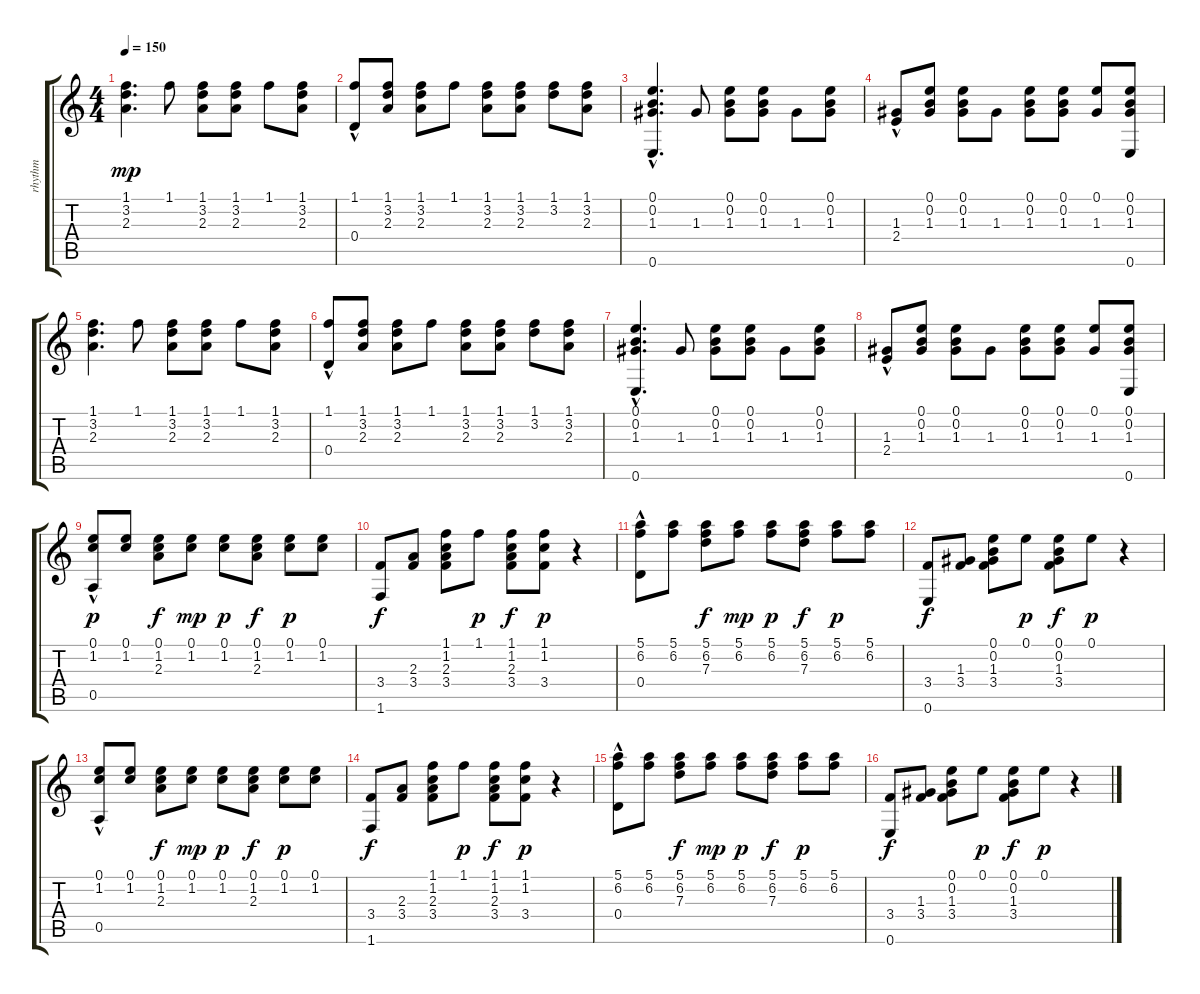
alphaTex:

\track ("rhythm" "rhythm") {instrument electricguitarclean}
\staff {score tabs}
\tuning (E4 B3 G3 D3 A2 E2) {hide}
\ts (4 4)
\tempo 150
\clef g2
\ks c
(1.1 3.2 2.3).4{d dy mp instrument electricguitarclean} 1.1.8 (1.1 3.2 2.3).8 (1.1 3.2 2.3).8 1.1.8 (1.1 3.2 2.3).8 |
(1.1 0.4{hac}).8 (1.1 3.2 2.3).8 (1.1 3.2 2.3).8 1.1.8 (1.1 3.2 2.3).8 (1.1 3.2 2.3).8 (1.1 3.2).8 (1.1 3.2 2.3).8 |
(0.1 0.2 1.3 0.6{hac}).4{d} 1.3.8 (0.1 0.2 1.3).8 (0.1 0.2 1.3).8 1.3.8 (0.1 0.2 1.3).8 |
(1.3 2.4{hac}).8 (0.1 0.2 1.3).8 (0.1 0.2 1.3).8 1.3.8 (0.1 0.2 1.3).8 (0.1 0.2 1.3).8 (0.1 1.3).8 (0.1 0.2 1.3 0.6).8 |
(1.1 3.2 2.3).4{d} 1.1.8 (1.1 3.2 2.3).8 (1.1 3.2 2.3).8 1.1.8 (1.1 3.2 2.3).8 |
(1.1 0.4{hac}).8 (1.1 3.2 2.3).8 (1.1 3.2 2.3).8 1.1.8 (1.1 3.2 2.3).8 (1.1 3.2 2.3).8 (1.1 3.2).8 (1.1 3.2 2.3).8 |
(0.1 0.2 1.3 0.6{hac}).4{d} 1.3.8 (0.1 0.2 1.3).8 (0.1 0.2 1.3).8 1.3.8 (0.1 0.2 1.3).8 |
(1.3 2.4{hac}).8 (0.1 0.2 1.3).8 (0.1 0.2 1.3).8 1.3.8 (0.1 0.2 1.3).8 (0.1 0.2 1.3).8 (0.1 1.3).8 (0.1 0.2 1.3 0.6).8 |
(0.1 1.2 0.5{hac}).8{dy p} (0.1 1.2).8 (0.1 1.2 2.3).8{dy f} (0.1 1.2).8{dy mp} (0.1 1.2).8{dy p} (0.1 1.2 2.3).8{dy f} (0.1 1.2).8{dy p} (0.1 1.2).8 |
(3.4 1.6).8{dy f} (2.3 3.4).8 (1.1 1.2 2.3 3.4).8 1.1.8{dy p} (1.1 1.2 2.3 3.4).8{dy f} (1.1 1.2 3.4).8{dy p} r.4 |
(5.1 6.2 0.4{hac}).8 (5.1 6.2).8 (5.1 6.2 7.3).8{dy f} (5.1 6.2).8{dy mp} (5.1 6.2).8{dy p} (5.1 6.2 7.3).8{dy f} (5.1 6.2).8{dy p} (5.1 6.2).8 |
(3.4 0.6).8{dy f} (1.3 3.4).8 (0.1 0.2 1.3 3.4).8 0.1.8{dy p} (0.1 0.2 1.3 3.4).8{dy f} 0.1.8{dy p} r.4 |
(0.1 1.2 0.5{hac}).8 (0.1 1.2).8 (0.1 1.2 2.3).8{dy f} (0.1 1.2).8{dy mp} (0.1 1.2).8{dy p} (0.1 1.2 2.3).8{dy f} (0.1 1.2).8{dy p} (0.1 1.2).8 |
(3.4 1.6).8{dy f} (2.3 3.4).8 (1.1 1.2 2.3 3.4).8 1.1.8{dy p} (1.1 1.2 2.3 3.4).8{dy f} (1.1 1.2 3.4).8{dy p} r.4 |
(5.1 6.2 0.4{hac}).8 (5.1 6.2).8 (5.1 6.2 7.3).8{dy f} (5.1 6.2).8{dy mp} (5.1 6.2).8{dy p} (5.1 6.2 7.3).8{dy f} (5.1 6.2).8{dy p} (5.1 6.2).8 |
(3.4 0.6).8{dy f} (1.3 3.4).8 (0.1 0.2 1.3 3.4).8 0.1.8{dy p} (0.1 0.2 1.3 3.4).8{dy f} 0.1.8{dy p} r.4
